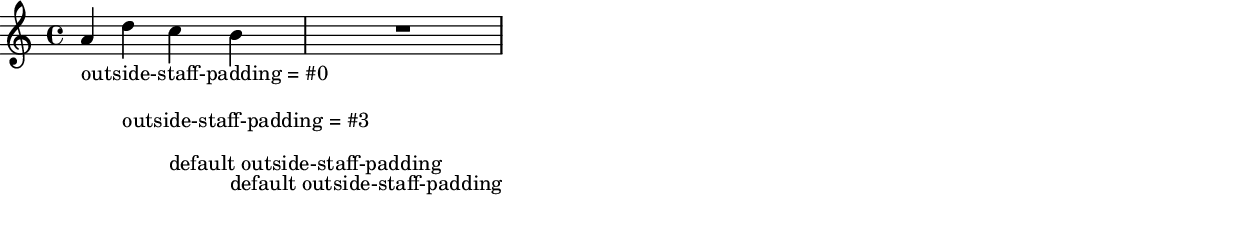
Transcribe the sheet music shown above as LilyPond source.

%% Generated by lilypond-book.py
%% Options: [exampleindent=10.16\mm,fragment,indent=0\mm,line-width=160\mm,quote,ragged-right,relative=2,staffsize=18]
\include "lilypond-book-preamble.ly"


% ****************************************************************
% Start cut-&-pastable-section
% ****************************************************************

#(set-global-staff-size 18)

\paper {
  indent = 0\mm
  line-width = 160\mm
  % offset the left padding, also add 1mm as lilypond creates cropped
  % images with a little space on the right
  line-width = #(- line-width (* mm  3.000000) (* mm 1))
  line-width = 160\mm - 2.0 * 10.16\mm
  % offset the left padding, also add 1mm as lilypond creates cropped
  % images with a little space on the right
  line-width = #(- line-width (* mm  3.000000) (* mm 1))
  ragged-right = ##t
}

\layout {
  
}



\relative c''
{


% ****************************************************************
% ly snippet contents follows:
% ****************************************************************
\sourcefileline 2715
\once \override TextScript.outside-staff-padding = #0
a4-"outside-staff-padding = #0"
\once \override TextScript.outside-staff-padding = #3
d-"outside-staff-padding = #3"
c-"default outside-staff-padding"
b-"default outside-staff-padding"
R1



% ****************************************************************
% end ly snippet
% ****************************************************************
}
